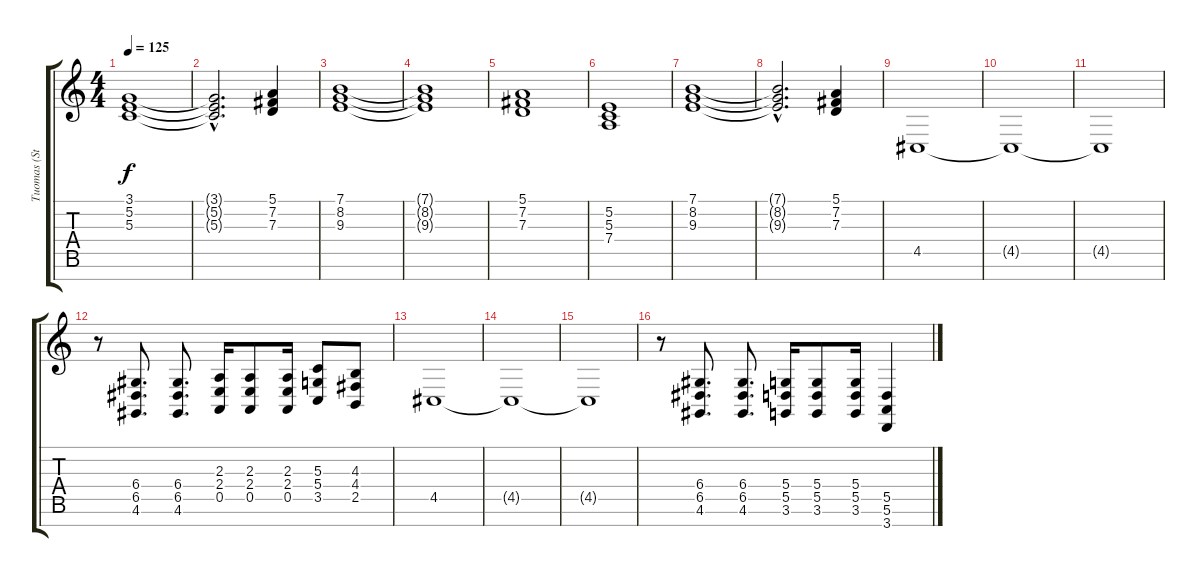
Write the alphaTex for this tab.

\track ("Tuomas (Strings 2)" "Tuomas (St") {instrument stringensemble1}
\staff {score tabs}
\tuning (E4 B3 G3 D3 A2 E2 B1) {hide}
\ts (4 4)
\tempo 125
\clef g2
\ks c
(3.1 5.2 5.3).1{dy f} |
(3.1{hac t} 5.2{hac t} 5.3{hac t}).2{d} (5.1 7.2 7.3).4 |
(7.1 8.2 9.3).1 |
(7.1{t} 8.2{t} 9.3{t}).1 |
(5.1 7.2 7.3).1 |
(5.2 5.3 7.4).1 |
(7.1 8.2 9.3).1 |
(7.1{hac t} 8.2{hac t} 9.3{hac t}).2{d} (5.1 7.2 7.3).4 |
4.5.1 |
4.5{t}.1 |
4.5{t}.1 |
r.8 (6.4 6.5 4.6).8{d} (6.4 6.5 4.6).8{d} (2.3 2.4 0.5).16 (2.3 2.4 0.5).8 (2.3 2.4 0.5).16 (5.3 5.4 3.5).8 (4.3 4.4 2.5).8 |
4.5.1 |
4.5{t}.1 |
4.5{t}.1 |
r.8 (6.4 6.5 4.6).8{d} (6.4 6.5 4.6).8{d} (5.4 5.5 3.6).16 (5.4 5.5 3.6).8 (5.4 5.5 3.6).16 (5.5 5.6 3.7).4
